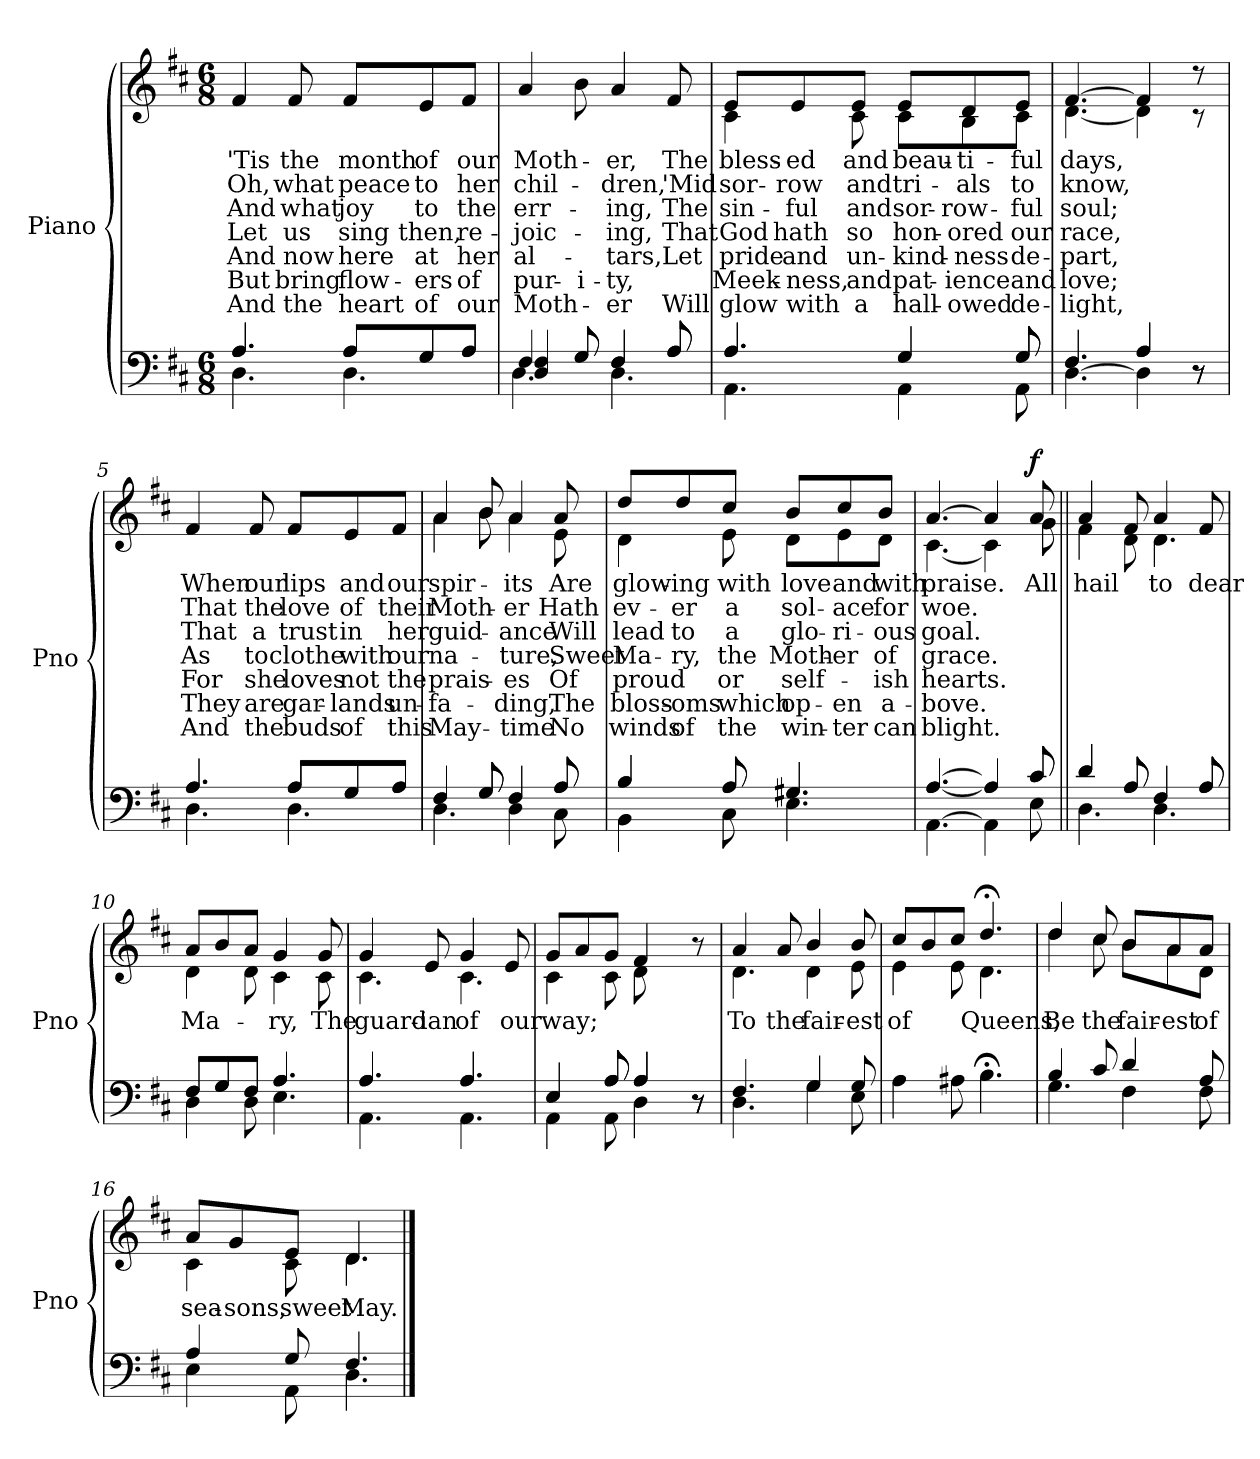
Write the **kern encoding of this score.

**kern	**kern	**text	**text	**text	**text	**text	**text	**text	**dynam
*part1	*part1	*part1	*part1	*part1	*part1	*part1	*part1	*part1	*part1
*staff2	*staff1	*staff1	*staff1	*staff1	*staff1	*staff1	*staff1	*staff1	*staff1/2
*I"Piano	*	*	*	*	*	*	*	*	*
*I'Pno	*	*	*	*	*	*	*	*	*
*clefF4	*clefG2	*	*	*	*	*	*	*	*
*k[f#c#]	*k[f#c#]	*	*	*	*	*	*	*	*
*M6/8	*M6/8	*	*	*	*	*	*	*	*
=1	=1	=1	=1	=1	=1	=1	=1	=1	=1
*^	*	*	*	*	*	*	*	*	*
*	*^	*	*	*	*	*	*	*	*	*
!	!	!	!	!LO:LY:b	!LO:LY:b	!LO:LY:b	!LO:LY:b	!LO:LY:b	!LO:LY:b	!LO:LY:b	!
4.A/	4.A/	4.D\	4f#/	'Tis	Oh,	And	Let	And	But	And	.
!	!	!	!	!LO:LY:b	!LO:LY:b	!LO:LY:b	!LO:LY:b	!LO:LY:b	!LO:LY:b	!LO:LY:b	!
.	.	.	8f#/	the	what	what	us	now	bring	the	.
!	!	!	!	!LO:LY:b	!LO:LY:b	!LO:LY:b	!LO:LY:b	!LO:LY:b	!LO:LY:b	!LO:LY:b	!
8A/L	8A/L	4.D\	8f#/L	month	peace	joy	sing	here	flow-	heart	.
!	!	!	!	!LO:LY:b	!LO:LY:b	!LO:LY:b	!LO:LY:b	!LO:LY:b	!LO:LY:b	!LO:LY:b	!
8G/	8G/	.	8e/	of	to	to	then,	at	-ers	of	.
!	!	!	!	!LO:LY:b	!LO:LY:b	!LO:LY:b	!LO:LY:b	!LO:LY:b	!LO:LY:b	!LO:LY:b	!
8A/J	8A/J	.	8f#/J	our	her	the	re-	her	of	our	.
=2	=2	=2	=2	=2	=2	=2	=2	=2	=2	=2	=2
!	!	!	!	!LO:LY:b	!LO:LY:b	!LO:LY:b	!LO:LY:b	!LO:LY:b	!LO:LY:b	!LO:LY:b	!
4F#/	4D/ 4F#/	4.D\	4a/	Moth-	chil-	err-	-joic-	al-	pur-	Moth-	.
!	!	!	!	!	!	!	!	!	!LO:LY:b	!	!
8G/	8G/	.	8b\	.	.	.	.	.	-i-	.	.
!	!	!	!	!LO:LY:b	!LO:LY:b	!LO:LY:b	!LO:LY:b	!LO:LY:b	!LO:LY:b	!LO:LY:b	!
4F#/	4F#/	4.D\	4a/	-er,	-dren,	-ing,	-ing,	-tars,	-ty,	-er	.
!	!	!	!	!LO:LY:b	!LO:LY:b	!LO:LY:b	!LO:LY:b	!LO:LY:b	!	!LO:LY:b	!
8A/	8A/	.	8f#/	The	'Mid	The	That	Let	.	Will	.
=3	=3	=3	=3	=3	=3	=3	=3	=3	=3	=3	=3
!	!	!	!	!LO:LY:b	!LO:LY:b	!LO:LY:b	!LO:LY:b	!LO:LY:b	!LO:LY:b	!LO:LY:b	!
*	*	*	*^	*	*	*	*	*	*	*	*
4.A/	4.A/	4.AA\	8e/L	4c#\	bless-	sor-	sin-	God	pride	Meek-	glow	.
!	!	!	!	!	!LO:LY:b	!LO:LY:b	!LO:LY:b	!LO:LY:b	!LO:LY:b	!LO:LY:b	!LO:LY:b	!
.	.	.	8e/	.	-ed	-row	-ful	hath	and	-ness,	with	.
!	!	!	!	!	!LO:LY:b	!LO:LY:b	!LO:LY:b	!LO:LY:b	!LO:LY:b	!LO:LY:b	!LO:LY:b	!
.	.	.	8e/J	8c#\	and	and	and	so	un-	and	a	.
!	!	!	!	!	!LO:LY:b	!LO:LY:b	!LO:LY:b	!LO:LY:b	!LO:LY:b	!LO:LY:b	!LO:LY:b	!
4G/	4G/	4AA\	8e/L	8c#\L	beau-	tri-	sor-	hon-	-kind-	pat-	hall-	.
!	!	!	!	!	!LO:LY:b	!LO:LY:b	!LO:LY:b	!LO:LY:b	!LO:LY:b	!LO:LY:b	!LO:LY:b	!
.	.	.	8d/	8B\	-ti-	-als	-row-	-ored	-ness	-ience	-owed	.
!	!	!	!	!	!LO:LY:b	!LO:LY:b	!LO:LY:b	!LO:LY:b	!LO:LY:b	!LO:LY:b	!LO:LY:b	!
8G/	8G/	8AA\	8e/J	8c#\J	-ful	to	-ful	our	de-	and	de-	.
=4	=4	=4	=4	=4	=4	=4	=4	=4	=4	=4	=4	=4
!	!	!	!	!	!LO:LY:b	!LO:LY:b	!LO:LY:b	!LO:LY:b	!LO:LY:b	!LO:LY:b	!LO:LY:b	!
4.F#/	4.F#/	[4.D\	[4.f#/	[4.d\	days,	know,	soul;	race,	-part,	love;	-light,	.
4A/	4A/	4D\]	4f#/]	4d\]	.	.	.	.	.	.	.	.
8r	8r	8r	8r	8r	.	.	.	.	.	.	.	.
=5	=5	=5	=5	=5	=5	=5	=5	=5	=5	=5	=5	=5
!	!	!	!	!	!LO:LY:b	!LO:LY:b	!LO:LY:b	!LO:LY:b	!LO:LY:b	!LO:LY:b	!LO:LY:b	!
*	*	*	*v	*v	*	*	*	*	*	*	*	*
4.A/	4.A/	4.D\	4f#/	When	That	That	As	For	They	And	.
!	!	!	!	!LO:LY:b	!LO:LY:b	!LO:LY:b	!LO:LY:b	!LO:LY:b	!LO:LY:b	!LO:LY:b	!
.	.	.	8f#/	our	the	a	to	she	are	the	.
!	!	!	!	!LO:LY:b	!LO:LY:b	!LO:LY:b	!LO:LY:b	!LO:LY:b	!LO:LY:b	!LO:LY:b	!
8A/L	8A/L	4.D\	8f#/L	lips	love	trust	clothe	loves	gar-	buds	.
!	!	!	!	!LO:LY:b	!LO:LY:b	!LO:LY:b	!LO:LY:b	!LO:LY:b	!LO:LY:b	!LO:LY:b	!
8G/	8G/	.	8e/	and	of	in	with	not	-lands	of	.
!	!	!	!	!LO:LY:b	!LO:LY:b	!LO:LY:b	!LO:LY:b	!LO:LY:b	!LO:LY:b	!LO:LY:b	!
8A/J	8A/J	.	8f#/J	our	their	her	our	the	un-	this	.
!!LO:LB:g=z
=6	=6	=6	=6	=6	=6	=6	=6	=6	=6	=6	=6
!	!	!	!	!LO:LY:b	!LO:LY:b	!LO:LY:b	!LO:LY:b	!LO:LY:b	!LO:LY:b	!LO:LY:b	!
*	*	*	*^	*	*	*	*	*	*	*	*
4F#/	4F#/	4.D\	4a/	4a\	spir-	Moth-	guid-	na-	prais-	-fa-	May-	.
8G/	8G/	.	8b/	8b\	.	.	.	.	.	.	.	.
!	!	!	!	!	!LO:LY:b	!LO:LY:b	!LO:LY:b	!LO:LY:b	!LO:LY:b	!LO:LY:b	!LO:LY:b	!
4F#/	4F#/	4D\	4a/	4a\	-its	-er	-ance	-ture,	-es	-ding,	-time	.
!	!	!	!	!	!LO:LY:b	!LO:LY:b	!LO:LY:b	!LO:LY:b	!LO:LY:b	!LO:LY:b	!LO:LY:b	!
8A/	8A/	8C#\	8a/	8e\	Are	Hath	Will	Sweet	Of	The	No	.
=7	=7	=7	=7	=7	=7	=7	=7	=7	=7	=7	=7	=7
!	!	!	!	!	!LO:LY:b	!LO:LY:b	!LO:LY:b	!LO:LY:b	!LO:LY:b	!LO:LY:b	!LO:LY:b	!
4B/	4B/	4BB\	8dd/L	4d\	glow-	ev-	lead	Ma-	proud	bloss-	winds	.
!	!	!	!	!	!LO:LY:b	!LO:LY:b	!LO:LY:b	!LO:LY:b	!	!LO:LY:b	!LO:LY:b	!
.	.	.	8dd/	.	-ing	-er	to	-ry,	.	-oms	of	.
!	!	!	!	!	!LO:LY:b	!LO:LY:b	!LO:LY:b	!LO:LY:b	!LO:LY:b	!LO:LY:b	!LO:LY:b	!
8A/	8A/	8C#\	8cc#/J	8e\	with	a	a	the	or	which	the	.
!	!	!	!	!	!LO:LY:b	!LO:LY:b	!LO:LY:b	!LO:LY:b	!LO:LY:b	!LO:LY:b	!LO:LY:b	!
4.G#X/	4.G#/	4.E\	8b/L	8d\L	love	sol-	glo-	Moth-	self-	op-	win-	.
!	!	!	!	!	!LO:LY:b	!LO:LY:b	!LO:LY:b	!LO:LY:b	!	!LO:LY:b	!LO:LY:b	!
.	.	.	8cc#/	8e\	and	-ace	-ri-	-er	.	-en	-ter	.
!	!	!	!	!	!LO:LY:b	!LO:LY:b	!LO:LY:b	!LO:LY:b	!LO:LY:b	!LO:LY:b	!LO:LY:b	!
.	.	.	8b/J	8d\J	with	for	-ous	of	-ish	a-	can	.
=8	=8	=8	=8	=8	=8	=8	=8	=8	=8	=8	=8	=8
!	!	!	!	!	!LO:LY:b	!LO:LY:b	!LO:LY:b	!LO:LY:b	!LO:LY:b	!LO:LY:b	!LO:LY:b	!
[4.A/	[4.A/	[4.AA\	[4.a/	[4.c#\	praise.	woe.	goal.	grace.	hearts.	-bove.	blight.	.
4A/]	4A/]	4AA\]	4a/]	4c#\]	.	.	.	.	.	.	.	.
!	!	!	!	!	!LO:LY:b	!	!	!	!	!	!	!LO:DY:b
8c#/	8c#/	8E\	8a/	8g\	All	.	.	.	.	.	.	f
=9||	=9||	=9||	=9||	=9||	=9||	=9||	=9||	=9||	=9||	=9||	=9||	=9||
!	!	!	!	!	!LO:LY:b	!	!	!	!	!	!	!
4d/	4d/	4.D\	4a/	4f#\	hail	.	.	.	.	.	.	.
8A/	8A/	.	8f#/	8d\	.	.	.	.	.	.	.	.
!	!	!	!	!	!LO:LY:b	!	!	!	!	!	!	!
4F#/	4F#/	4.D\	4a/	4.d\	to	.	.	.	.	.	.	.
!	!	!	!	!	!LO:LY:b	!	!	!	!	!	!	!
8A/	8A/	.	8f#/	.	dear	.	.	.	.	.	.	.
=10	=10	=10	=10	=10	=10	=10	=10	=10	=10	=10	=10	=10
!	!	!	!	!	!LO:LY:b	!	!	!	!	!	!	!
8F#/L	8F#/L	4D\	8a/L	4d\	Ma-	.	.	.	.	.	.	.
8G/	8G/	.	8b/	.	.	.	.	.	.	.	.	.
8F#/J	8F#/J	8D\	8a/J	8d\	.	.	.	.	.	.	.	.
!	!	!	!	!	!LO:LY:b	!	!	!	!	!	!	!
4.A/	4.A/	4.E\	4g/	4c#\	-ry,	.	.	.	.	.	.	.
!	!	!	!	!	!LO:LY:b	!	!	!	!	!	!	!
.	.	.	8g/	8c#\	The	.	.	.	.	.	.	.
=11	=11	=11	=11	=11	=11	=11	=11	=11	=11	=11	=11	=11
!	!	!	!	!	!LO:LY:b	!	!	!	!	!	!	!
4.A/	4.A/	4.AA\	4g/	4.c#\	guard-	.	.	.	.	.	.	.
!	!	!	!	!	!LO:LY:b	!	!	!	!	!	!	!
.	.	.	8e/	.	-ian	.	.	.	.	.	.	.
!	!	!	!	!	!LO:LY:b	!	!	!	!	!	!	!
4.A/	4.A/	4.AA\	4g/	4.c#\	of	.	.	.	.	.	.	.
!	!	!	!	!	!LO:LY:b	!	!	!	!	!	!	!
.	.	.	8e/	.	our	.	.	.	.	.	.	.
=12	=12	=12	=12	=12	=12	=12	=12	=12	=12	=12	=12	=12
!	!	!	!	!	!LO:LY:b	!	!	!	!	!	!	!
4E/	4E/	4AA\	8g/L	4c#\	way;	.	.	.	.	.	.	.
.	.	.	8a/	.	.	.	.	.	.	.	.	.
8A/	8A/	8AA\	8g/J	8c#\	.	.	.	.	.	.	.	.
4A/	4A/	4D\	4f#/	8d\	.	.	.	.	.	.	.	.
.	.	.	.	4ryy	.	.	.	.	.	.	.	.
8r	8r	8r	8r	.	.	.	.	.	.	.	.	.
!!LO:LB:g=z	!!
=13	=13	=13	=13	=13	=13	=13	=13	=13	=13	=13	=13	=13
!	!	!	!	!	!LO:LY:b	!	!	!	!	!	!	!
*	*v	*v	*	*	*	*	*	*	*	*	*	*
4.F#/	4.D\	4a/	4.d\	To	.	.	.	.	.	.	.
!	!	!	!	!LO:LY:b	!	!	!	!	!	!	!
.	.	8a/	.	the	.	.	.	.	.	.	.
!	!	!	!	!LO:LY:b	!	!	!	!	!	!	!
4G/	4G\	4b/	4d\	fair-	.	.	.	.	.	.	.
!	!	!	!	!LO:LY:b	!	!	!	!	!	!	!
8G/	8E\	8b/	8e\	-est	.	.	.	.	.	.	.
=14	=14	=14	=14	=14	=14	=14	=14	=14	=14	=14	=14
!	!	!	!	!LO:LY:b	!	!	!	!	!	!	!
*v	*v	*	*	*	*	*	*	*	*	*	*
4A\	8cc#/L	4e\	of	.	.	.	.	.	.	.
.	8b/	.	.	.	.	.	.	.	.	.
8A#X\	8cc#/J	8e\	.	.	.	.	.	.	.	.
!	!	!	!LO:LY:b	!	!	!	!	!	!	!
4.B;\	4.dd;</	4.d\	Queens,	.	.	.	.	.	.	.
=15	=15	=15	=15	=15	=15	=15	=15	=15	=15	=15
*^	*	*	*	*	*	*	*	*	*	*
!	!	!	!	!LO:LY:b	!	!	!	!	!	!	!
4B/	4.G\	4dd/	4dd\	Be	.	.	.	.	.	.	.
!	!	!	!	!LO:LY:b	!	!	!	!	!	!	!
8c#/	.	8cc#/	8cc#\	the	.	.	.	.	.	.	.
!	!	!	!	!LO:LY:b	!	!	!	!	!	!	!
4d/	4F#\	8b/L	8b\L	fair-	.	.	.	.	.	.	.
!	!	!	!	!LO:LY:b	!	!	!	!	!	!	!
.	.	8a/	8a\	-est	.	.	.	.	.	.	.
!	!	!	!	!LO:LY:b	!	!	!	!	!	!	!
8A/	8F#\	8a/J	8d\J	of	.	.	.	.	.	.	.
=16	=16	=16	=16	=16	=16	=16	=16	=16	=16	=16	=16
!	!	!	!	!LO:LY:b	!	!	!	!	!	!	!
4A/	4E\	8a/L	4c#\	sea-	.	.	.	.	.	.	.
!	!	!	!	!LO:LY:b	!	!	!	!	!	!	!
.	.	8g/	.	-sons,	.	.	.	.	.	.	.
!	!	!	!	!LO:LY:b	!	!	!	!	!	!	!
8G/	8AA\	8e/J	8c#\	sweet	.	.	.	.	.	.	.
!	!	!	!	!LO:LY:b	!	!	!	!	!	!	!
4.F#/	4.D\	4.d/	4.d\	May.	.	.	.	.	.	.	.
*v	*v	*	*	*	*	*	*	*	*	*	*
*	*v	*v	*	*	*	*	*	*	*	*
==	==	==	==	==	==	==	==	==	==
*-	*-	*-	*-	*-	*-	*-	*-	*-	*-
